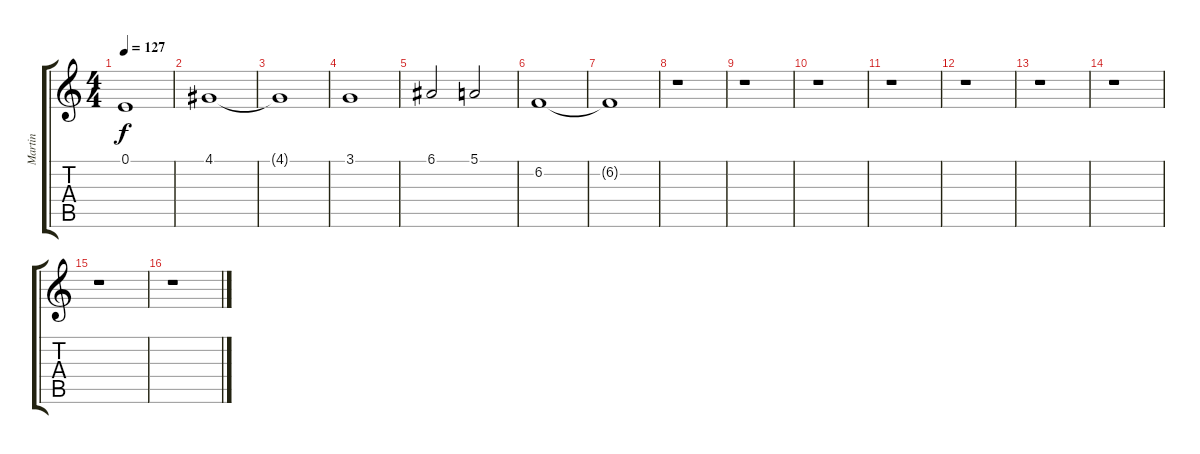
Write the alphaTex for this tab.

\track ("Martin" "Martin") {instrument choiraahs}
\staff {score tabs}
\tuning (E4 B3 G3 D3 A2 E2) {hide}
\ts (4 4)
\tempo 127
\clef g2
\ks c
0.1{t}.1{dy f} |
4.1.1 |
4.1{t}.1 |
3.1.1 |
6.1.2 5.1.2 |
6.2.1 |
6.2{t}.1 |
r.1 |
r.1 |
r.1 |
r.1 |
r.1 |
r.1 |
r.1 |
r.1 |
r.1
